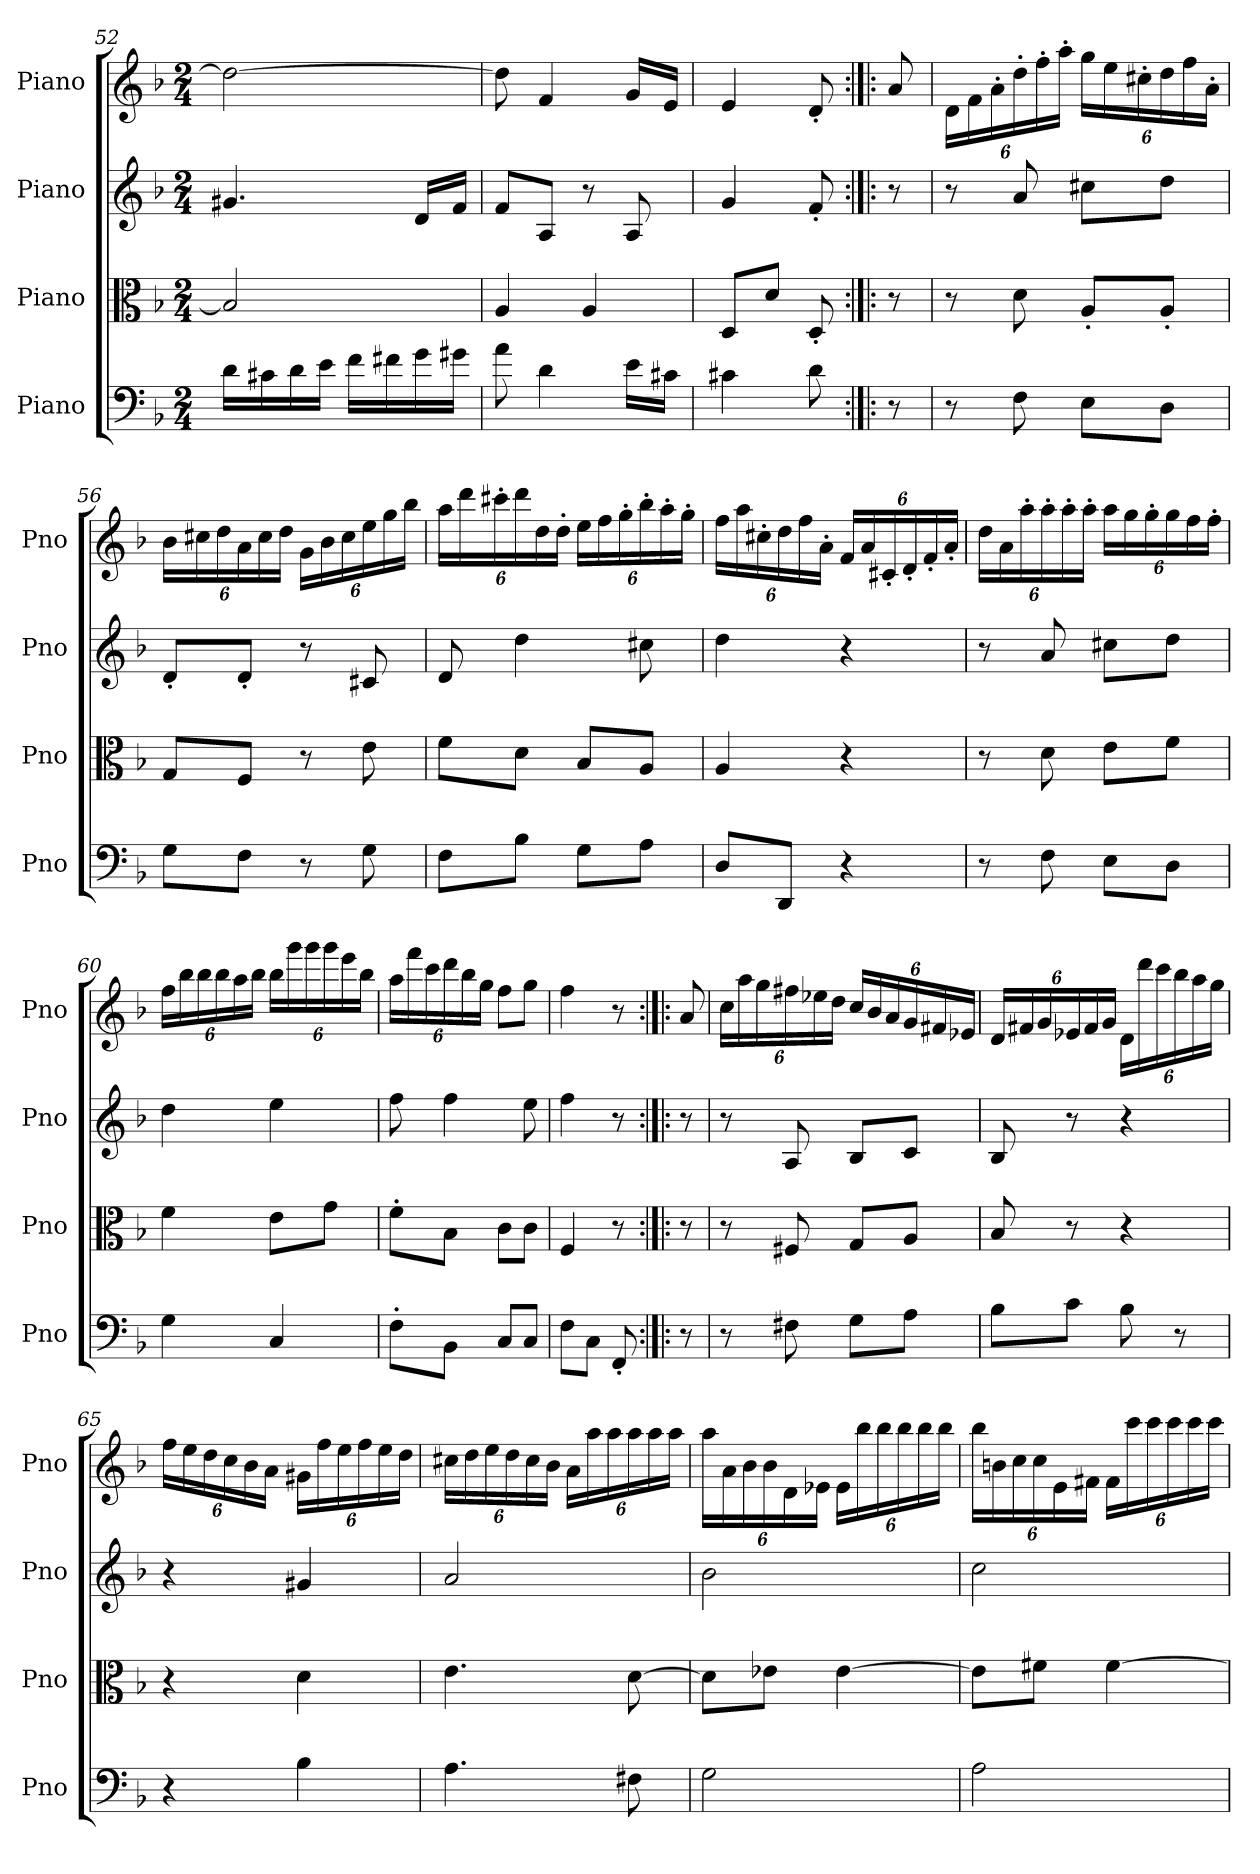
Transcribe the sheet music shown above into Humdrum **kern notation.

**kern	**kern	**kern	**kern
*part4	*part3	*part2	*part1
*staff4	*staff3	*staff2	*staff1
*I"Piano	*I"Piano	*I"Piano	*I"Piano
*I'Pno	*I'Pno	*I'Pno	*I'Pno
*clefF4	*clefC3	*clefG2	*clefG2
*k[b-]	*k[b-]	*k[b-]	*k[b-]
*M2/4	*M2/4	*M2/4	*M2/4
=52	=52	=52	=52
16d\LL	2B-/]	4.g#X/	2dd\_
16c#X\	.	.	.
16d\	.	.	.
16e\JJ	.	.	.
16f\LL	.	.	.
16f#X\	.	.	.
16g\	.	16d/LL	.
16g#X\JJ	.	16f/JJ	.
=53	=53	=53	=53
8a\	4A/	8f/L	8dd\]
4d\	.	8A/J	4f/
.	4A/	8r	.
16e\LL	.	8A/	16g/LL
16c#X\JJ	.	.	16e/JJ
=54	=54	=54	=54
4c#X\	8D/L	4g/	4e/
.	8d/J	.	.
8d\	8D'/	8f'/	8d'/
=54X6:|!|:	=54X6:|!|:	=54X6:|!|:	=54X6:|!|:
8r	8r	8r	8a/
!!LO:PB:g=z
=55	=55	=55	=55
*	*	*	*Xbrackettup
8r	8r	8r	24d\LL
.	.	.	24f\
.	.	.	24a'\
8F\	8d\	8a/	24dd'\
.	.	.	24ff'\
.	.	.	24aa'\JJ
8E\L	8A'/L	8cc#X\L	24gg\LL
.	.	.	24ee\
.	.	.	24cc#X'\
8D\J	8A'/J	8dd\J	24dd\
.	.	.	24ff\
.	.	.	24a'\JJ
=56	=56	=56	=56
8G\L	8G/L	8d'/L	24b-\LL
.	.	.	24cc#X\
.	.	.	24dd\
8F\J	8F/J	8d'/J	24a\
.	.	.	24cc#\
.	.	.	24dd\JJ
8r	8r	8r	24g\LL
.	.	.	24b-\
.	.	.	24cc#\
8G\	8e\	8c#X/	24ee\
.	.	.	24gg\
.	.	.	24bb-\JJ
=57	=57	=57	=57
8F\L	8f\L	8d/	24aa\LL
.	.	.	24ddd\
.	.	.	24ccc#X'\
8B-\J	8d\J	4dd\	24ddd\
.	.	.	24dd\
.	.	.	24dd'\JJ
8G\L	8B-/L	.	24ee\LL
.	.	.	24ff\
.	.	.	24gg'\
8A\J	8A/J	8cc#X\	24bb-'\
.	.	.	24aa'\
.	.	.	24gg'\JJ
!!LO:LB:g=z
=58	=58	=58	=58
8D/L	4A/	4dd\	24ff\LL
.	.	.	24aa\
.	.	.	24cc#X'\
8DD/J	.	.	24dd\
.	.	.	24ff\
.	.	.	24a'\JJ
4r	4r	4r	24f/LL
.	.	.	24a/
.	.	.	24c#X'/
.	.	.	24d'/
.	.	.	24f'/
.	.	.	24a'/JJ
=59	=59	=59	=59
8r	8r	8r	24dd\LL
.	.	.	24a\
.	.	.	24aa'\
8F\	8d\	8a/	24aa'\
.	.	.	24aa'\
.	.	.	24aa'\JJ
8E\L	8e\L	8cc#X\L	24aa\LL
.	.	.	24gg\
.	.	.	24gg'\
8D\J	8f\J	8dd\J	24gg\
.	.	.	24ff\
.	.	.	24ff'\JJ
=60	=60	=60	=60
4G\	4f\	4dd\	24ff\LL
.	.	.	24bb-\
.	.	.	24bb-\
.	.	.	24bb-\
.	.	.	24aa\
.	.	.	24bb-\JJ
4C/	8e\L	4ee\	24bb-\LL
.	.	.	24ggg\
.	.	.	24ggg\
.	8g\J	.	24ggg\
.	.	.	24eee\
.	.	.	24bb-\JJ
!!LO:LB:g=z
=61	=61	=61	=61
8F'\L	8f'\L	8ff\	24aa\LL
.	.	.	24fff\
.	.	.	24ccc\
8BB-\J	8B-\J	4ff\	24ddd\
.	.	.	24bb-\
.	.	.	24gg\JJ
8C/L	8c\L	.	8ff\L
8C/J	8c\J	8ee\	8gg\J
=62	=62	=62	=62
8F\L	4F/	4ff\	4ff\
8C\J	.	.	.
8FF'/	8r	8r	8r
=62X7:|!|:	=62X7:|!|:	=62X7:|!|:	=62X7:|!|:
8r	8r	8r	8a/
=63	=63	=63	=63
8r	8r	8r	24cc\LL
.	.	.	24aa\
.	.	.	24gg\
8F#X\	8F#X/	8A/	24ff#X\
.	.	.	24ee-X\
.	.	.	24dd\JJ
8G\L	8G/L	8B-/L	24cc/LL
.	.	.	24b-/
.	.	.	24a/
8A\J	8A/J	8c/J	24g/
.	.	.	24f#X/
.	.	.	24e-X/JJ
=64	=64	=64	=64
8B-\L	8B-/	8B-/	24d/LL
.	.	.	24f#X/
.	.	.	24g/
8c\J	8r	8r	24e-X/
.	.	.	24f#/
.	.	.	24g/JJ
8B-\	4r	4r	24d\LL
.	.	.	24ddd\
.	.	.	24ccc\
8r	.	.	24bb-\
.	.	.	24aa\
.	.	.	24gg\JJ
!!LO:PB:g=z
=65	=65	=65	=65
4r	4r	4r	24ff\LL
.	.	.	24ee\
.	.	.	24dd\
.	.	.	24cc\
.	.	.	24b-\
.	.	.	24a\JJ
4B-\	4d\	4g#X/	24g#X\LL
.	.	.	24ff\
.	.	.	24ee\
.	.	.	24ff\
.	.	.	24ee\
.	.	.	24dd\JJ
=66	=66	=66	=66
4.A\	4.e\	2a/	24cc#X\LL
.	.	.	24dd\
.	.	.	24ee\
.	.	.	24dd\
.	.	.	24cc#\
.	.	.	24b-\JJ
.	.	.	24a\LL
.	.	.	24aa\
.	.	.	24aa\
8F#X\	[8d\	.	24aa\
.	.	.	24aa\
.	.	.	24aa\JJ
=67	=67	=67	=67
2G\	8d\L]	2b-\	24aa\LL
.	.	.	24a\
.	.	.	24b-\
.	8e-X\J	.	24b-\
.	.	.	24d\
.	.	.	24e-X\JJ
.	[4e-\	.	24e-\LL
.	.	.	24bb-\
.	.	.	24bb-\
.	.	.	24bb-\
.	.	.	24bb-\
.	.	.	24bb-\JJ
!!LO:LB:g=z
=68	=68	=68	=68
2A\	8e-\L]	2cc\	24bb-\LL
.	.	.	24bn\
.	.	.	24cc\
.	8f#X\J	.	24cc\
.	.	.	24e\
.	.	.	24f#X\JJ
.	[4f#\	.	24f#\LL
.	.	.	24ccc\
.	.	.	24ccc\
.	.	.	24ccc\
.	.	.	24ccc\
.	.	.	24ccc\JJ
=	=	=	=
*-	*-	*-	*-
